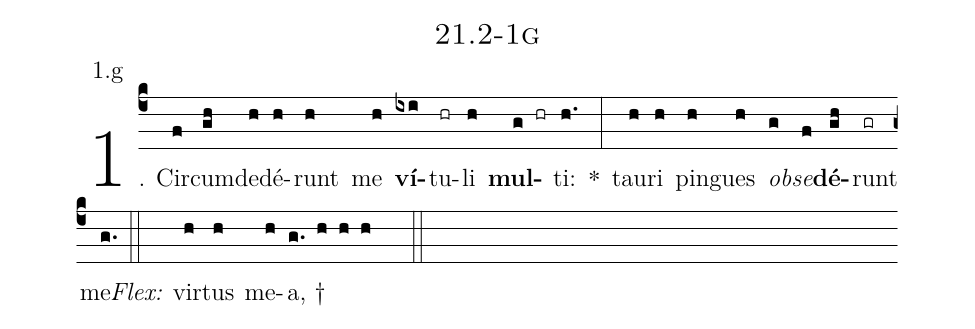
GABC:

name: 21.2-1g;
annotation: 1.g;
%%
(c4)1. Cir(f)cum(gh)de(h)dé(h)runt(h) me(h) <b>ví</b>(ixi)tu(hr)li(h) <b>mul</b>(g hr)ti:(h.) *(:) tau(h)ri(h) pin(h)gues(h) <i>ob</i>(g)<i>se</i>(f)<b>dé</b>(gh)runt(gr) me.(g.) (::)
<i>Flex:</i>()  vir(h)tus(h) me(h)a, †(g. h h h  ::)

%E(h) u(h) o(g) u(f) a(gh) e.(g.) (::)
